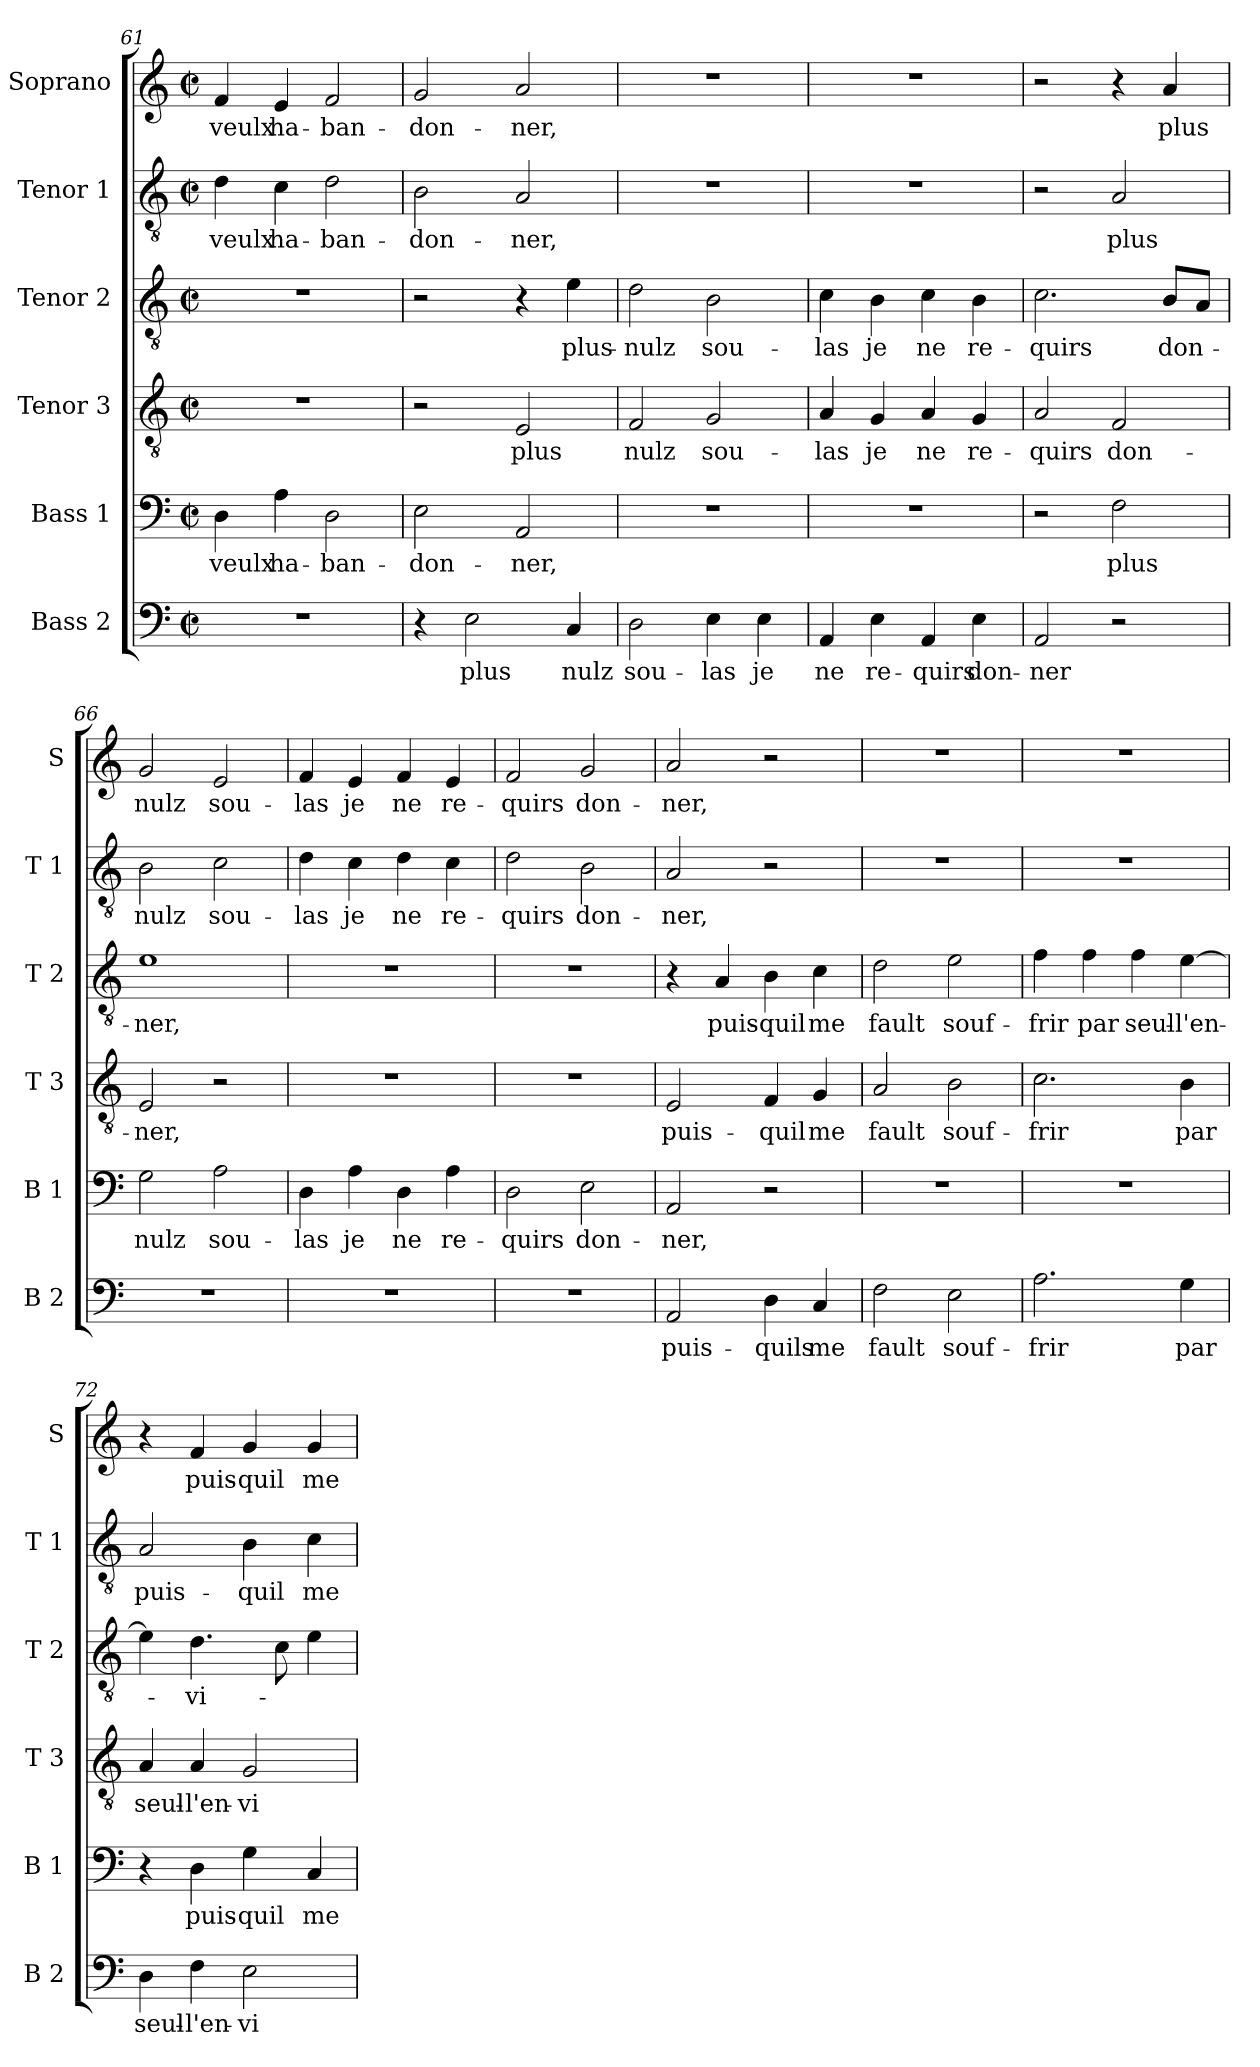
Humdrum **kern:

**kern	**text	**kern	**text	**kern	**text	**kern	**text	**kern	**text	**kern	**text
*part6	*part6	*part5	*part5	*part4	*part4	*part3	*part3	*part2	*part2	*part1	*part1
*staff6	*staff6	*staff5	*staff5	*staff4	*staff4	*staff3	*staff3	*staff2	*staff2	*staff1	*staff1
*I"Bass 2	*	*I"Bass 1	*	*I"Tenor 3	*	*I"Tenor 2	*	*I"Tenor 1	*	*I"Soprano	*
*I'B 2	*	*I'B 1	*	*I'T 3	*	*I'T 2	*	*I'T 1	*	*I'S	*
*clefF4	*	*clefF4	*	*clefGv2	*	*clefGv2	*	*clefGv2	*	*clefG2	*
*k[]	*	*k[]	*	*k[]	*	*k[]	*	*k[]	*	*k[]	*
*C:	*	*C:	*	*C:	*	*C:	*	*C:	*	*C:	*
*M2/2	*	*M2/2	*	*M2/2	*	*M2/2	*	*M2/2	*	*M2/2	*
*met(c|)	*	*met(c|)	*	*met(c|)	*	*met(c|)	*	*met(c|)	*	*met(c|)	*
=61	=61	=61	=61	=61	=61	=61	=61	=61	=61	=61	=61
1r	.	4D\	veulx	1r	.	1r	.	4d\	veulx	4f/	veulx
.	.	4A\	ha-	.	.	.	.	4c\	ha-	4e/	ha-
.	.	2D\	-ban-	.	.	.	.	2d\	-ban-	2f/	-ban-
!!LO:LB:g=z
=62	=62	=62	=62	=62	=62	=62	=62	=62	=62	=62	=62
4r	.	2E\	-don-	2r	.	2r	.	2B\	-don-	2g/	-don-
2E\	plus	.	.	.	.	.	.	.	.	.	.
.	.	2AA/	-ner,	2E/	plus	4r	.	2A/	-ner,	2a/	-ner,
4C/	nulz	.	.	.	.	4e\	plus-	.	.	.	.
=63	=63	=63	=63	=63	=63	=63	=63	=63	=63	=63	=63
2D\	sou-	1r	.	2F/	nulz	2d\	-nulz	1r	.	1r	.
4E\	-las	.	.	2G/	sou-	2B\	sou-	.	.	.	.
4E\	je	.	.	.	.	.	.	.	.	.	.
=64	=64	=64	=64	=64	=64	=64	=64	=64	=64	=64	=64
4AA/	ne	1r	.	4A/	-las	4c\	-las	1r	.	1r	.
4E\	re-	.	.	4G/	je	4B\	je	.	.	.	.
4AA/	-quirs	.	.	4A/	ne	4c\	ne	.	.	.	.
4E\	don-	.	.	4G/	re-	4B\	re-	.	.	.	.
=65	=65	=65	=65	=65	=65	=65	=65	=65	=65	=65	=65
2AA/	-ner	2r	.	2A/	-quirs	2.c\	-quirs	2r	.	2r	.
2r	.	2F\	plus	2F/	don-	.	.	2A/	plus	4r	.
.	.	.	.	.	.	8B/L	don-	.	.	4a/	plus
.	.	.	.	.	.	8A/J	.	.	.	.	.
=66	=66	=66	=66	=66	=66	=66	=66	=66	=66	=66	=66
1r	.	2G\	nulz	2E/	-ner,	1e	-ner,	2B\	nulz	2g/	nulz
.	.	2A\	sou-	2r	.	.	.	2c\	sou-	2e/	sou-
=67	=67	=67	=67	=67	=67	=67	=67	=67	=67	=67	=67
1r	.	4D\	-las	1r	.	1r	.	4d\	-las	4f/	-las
.	.	4A\	je	.	.	.	.	4c\	je	4e/	je
.	.	4D\	ne	.	.	.	.	4d\	ne	4f/	ne
.	.	4A\	re-	.	.	.	.	4c\	re-	4e/	re-
!!LO:PB:g=z
=68	=68	=68	=68	=68	=68	=68	=68	=68	=68	=68	=68
1r	.	2D\	-quirs	1r	.	1r	.	2d\	-quirs	2f/	-quirs
.	.	2E\	don-	.	.	.	.	2B\	don-	2g/	don-
=69	=69	=69	=69	=69	=69	=69	=69	=69	=69	=69	=69
2AA/	puis-	2AA/	-ner,	2E/	puis-	4r	.	2A/	-ner,	2a/	-ner,
.	.	.	.	.	.	4A/	puis-	.	.	.	.
4D\	-quils	2r	.	4F/	-quil	4B\	-quil	2r	.	2r	.
4C/	me	.	.	4G/	me	4c\	me	.	.	.	.
=70	=70	=70	=70	=70	=70	=70	=70	=70	=70	=70	=70
2F\	fault	1r	.	2A/	fault	2d\	fault	1r	.	1r	.
2E\	souf-	.	.	2B\	souf-	2e\	souf-	.	.	.	.
=71	=71	=71	=71	=71	=71	=71	=71	=71	=71	=71	=71
2.A\	-frir	1r	.	2.c\	-frir	4f\	-frir	1r	.	1r	.
.	.	.	.	.	.	4f\	par	.	.	.	.
.	.	.	.	.	.	4f\	seul-	.	.	.	.
4G\	par	.	.	4B\	par	[4e\	-l'en-	.	.	.	.
=72	=72	=72	=72	=72	=72	=72	=72	=72	=72	=72	=72
4D\	seul-	4r	.	4A/	seul-	4e\]	.	2A/	puis-	4r	.
4F\	-l'en-	4D\	puis-	4A/	-l'en-	4.d\	-vi-	.	.	4f/	puis-
2E\	-vi-	4G\	-quil	2G/	-vi-	.	.	4B\	-quil	4g/	-quil
.	.	.	.	.	.	8c\	.	.	.	.	.
.	.	4C/	me	.	.	4e\	.	4c\	me	4g/	me
=	=	=	=	=	=	=	=	=	=	=	=
*-	*-	*-	*-	*-	*-	*-	*-	*-	*-	*-	*-
